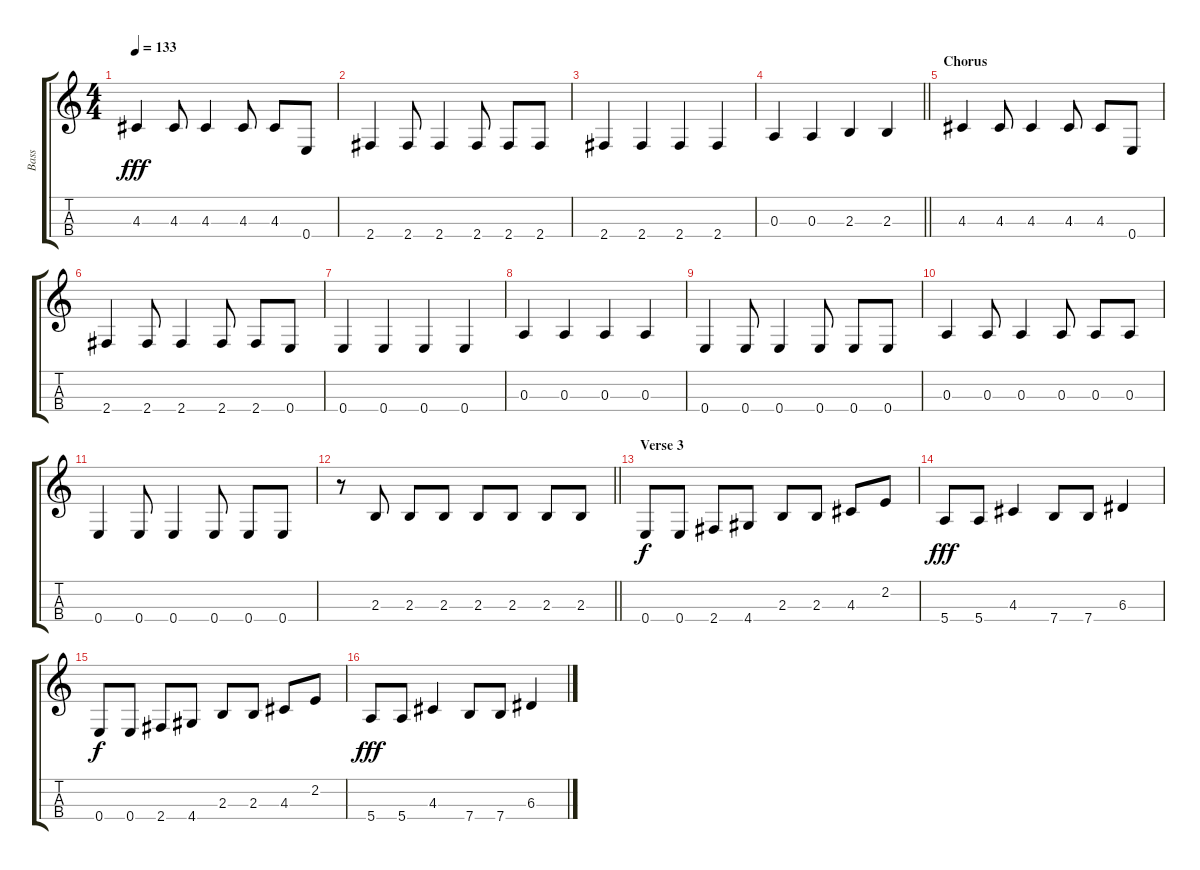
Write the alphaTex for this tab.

\track ("Bass" "Bass") {instrument electricbassfinger}
\staff {score tabs}
\tuning (G3 D3 A2 E2) {hide}
\ts (4 4)
\tempo 133
\clef g2
\ks c
4.3.4{dy fff} 4.3.8 4.3.4 4.3.8 4.3.8 0.4.8 |
2.4.4 2.4.8 2.4.4 2.4.8 2.4.8 2.4.8 |
2.4.4 2.4.4 2.4.4 2.4.4 |
\barLineRight lightlight
0.3.4 0.3.4 2.3.4 2.3.4 |
\section ("" "Chorus")
4.3.4 4.3.8 4.3.4 4.3.8 4.3.8 0.4.8 |
2.4.4 2.4.8 2.4.4 2.4.8 2.4.8 0.4.8 |
0.4.4 0.4.4 0.4.4 0.4.4 |
0.3.4 0.3.4 0.3.4 0.3.4 |
0.4.4 0.4.8 0.4.4 0.4.8 0.4.8 0.4.8 |
0.3.4 0.3.8 0.3.4 0.3.8 0.3.8 0.3.8 |
0.4.4 0.4.8 0.4.4 0.4.8 0.4.8 0.4.8 |
\barLineRight lightlight
r.8 2.3.8 2.3.8 2.3.8 2.3.8 2.3.8 2.3.8 2.3.8 |
\section ("" "Verse 3")
0.4.8{dy f} 0.4.8 2.4.8 4.4.8 2.3.8 2.3.8 4.3.8 2.2.8 |
5.4.8{dy fff} 5.4.8 4.3.4 7.4.8 7.4.8 6.3.4 |
0.4.8{dy f} 0.4.8 2.4.8 4.4.8 2.3.8 2.3.8 4.3.8 2.2.8 |
5.4.8{dy fff} 5.4.8 4.3.4 7.4.8 7.4.8 6.3.4
